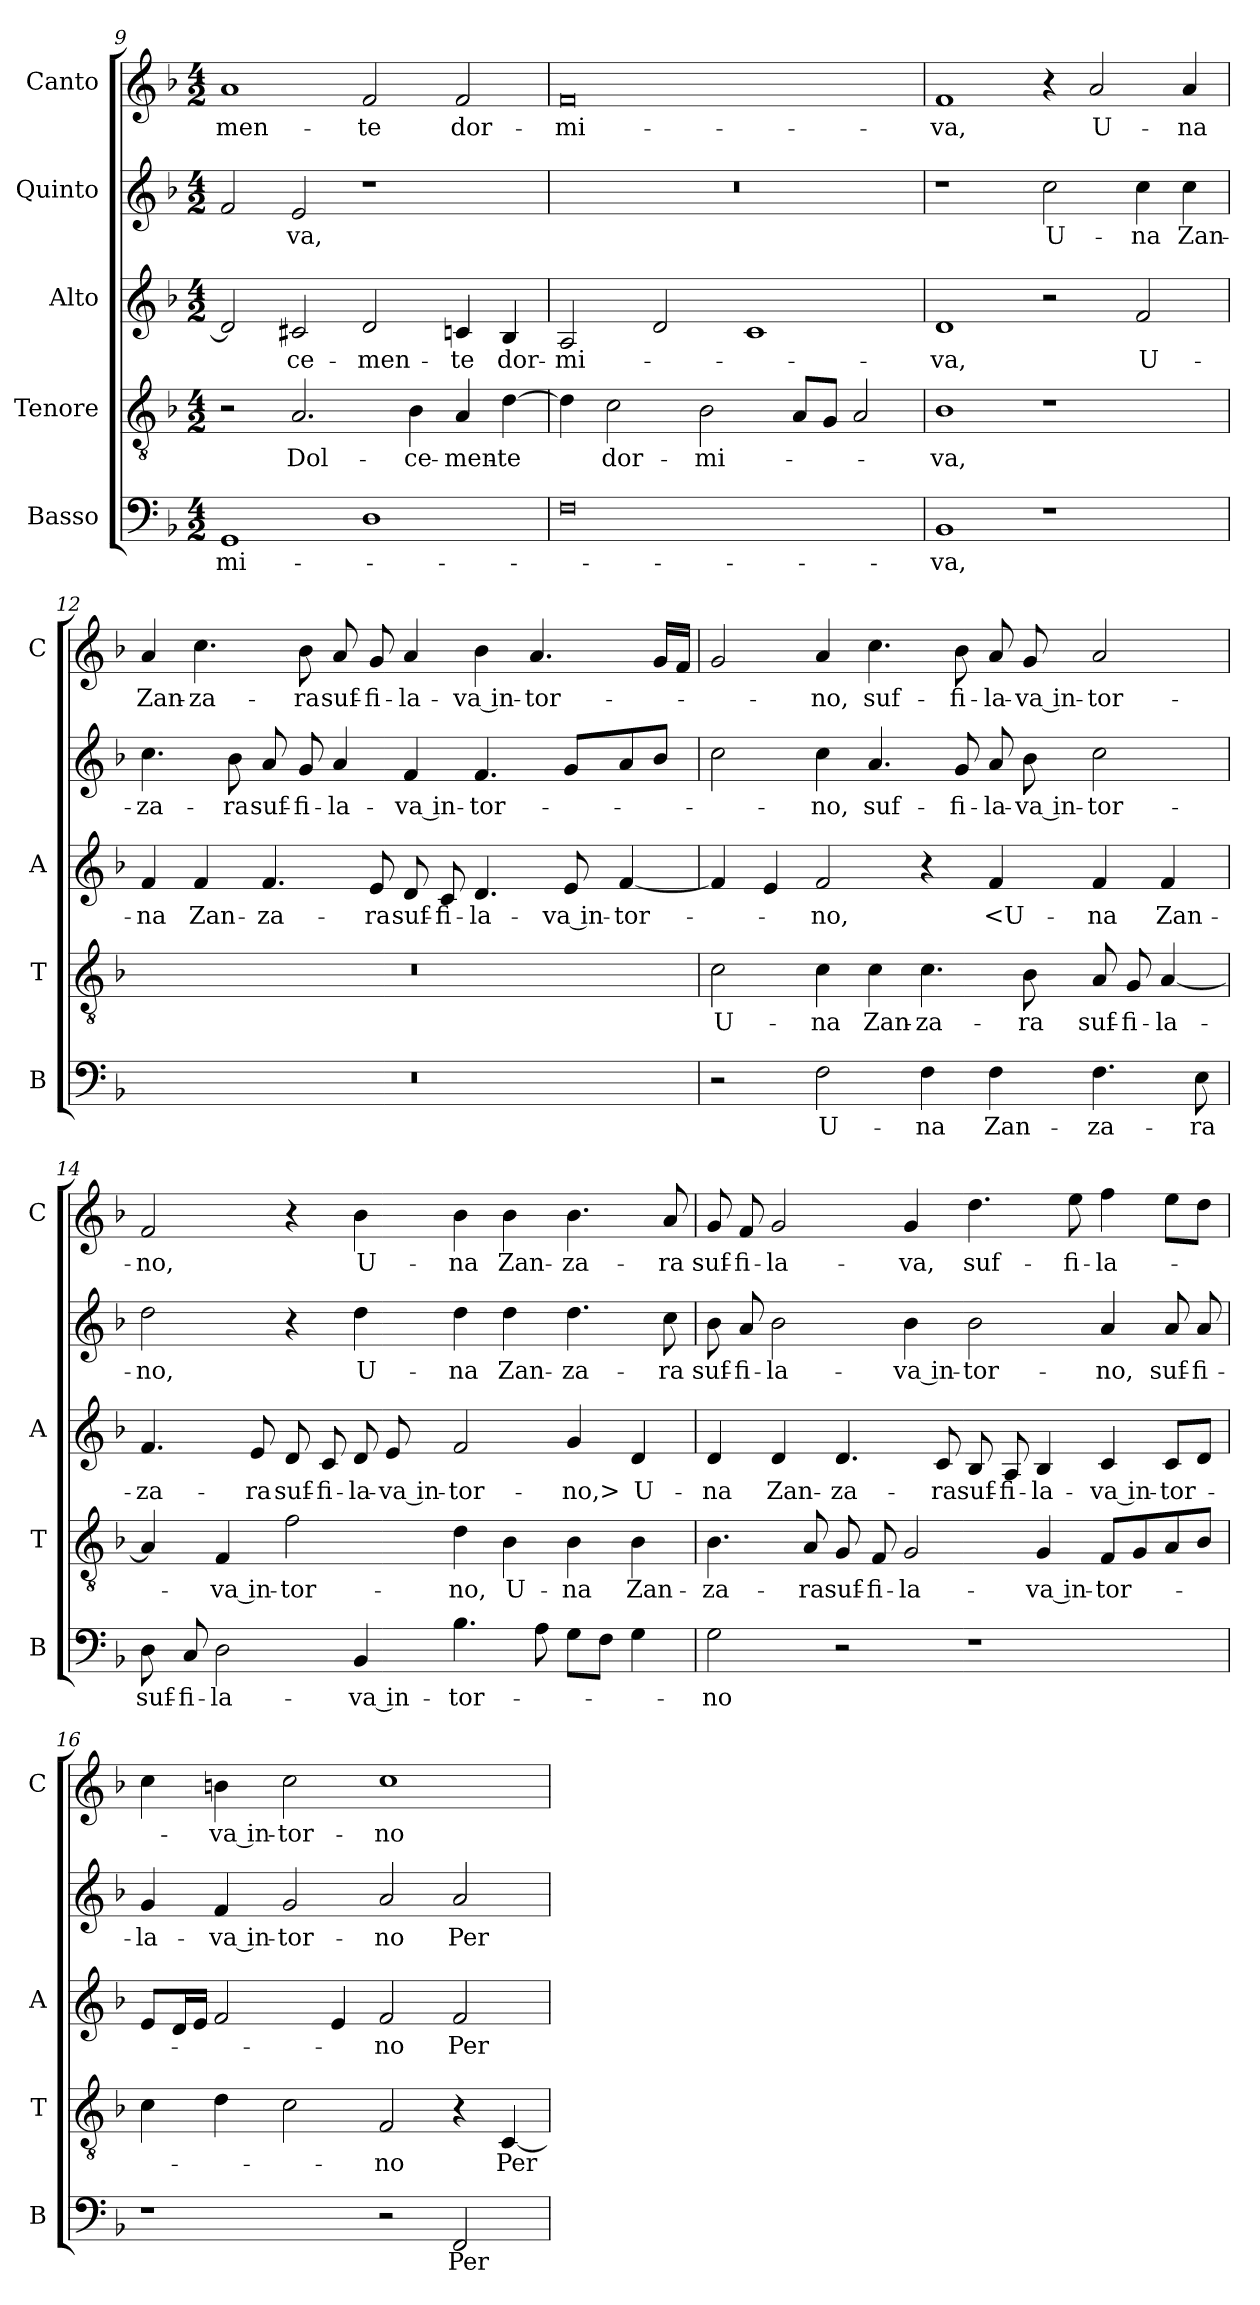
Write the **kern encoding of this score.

**kern	**text	**kern	**text	**kern	**text	**kern	**text	**kern	**text
*part5	*part5	*part4	*part4	*part3	*part3	*part2	*part2	*part1	*part1
*staff5	*staff5	*staff4	*staff4	*staff3	*staff3	*staff2	*staff2	*staff1	*staff1
*I"Basso	*	*I"Tenore	*	*I"Alto	*	*I"Quinto	*	*I"Canto	*
*I'B	*	*I'T	*	*I'A	*	*	*	*I'C	*
*clefF4	*	*clefGv2	*	*clefG2	*	*clefG2	*	*clefG2	*
*k[b-]	*	*k[b-]	*	*k[b-]	*	*k[b-]	*	*k[b-]	*
*F:	*	*F:	*	*F:	*	*F:	*	*F:	*
*M4/2	*	*M4/2	*	*M4/2	*	*M4/2	*	*M4/2	*
=9	=9	=9	=9	=9	=9	=9	=9	=9	=9
1GG	-mi-	2r	.	2d]	.	2f	.	1a	-men-
.	.	2.A	Dol-	2c#X	-ce-	2e	-va,	.	.
1D	.	.	.	2d	-men-	1r	.	2f	-te
.	.	4B-	-ce-	.	.	.	.	.	.
.	.	4A	-men-	4cn	-te	.	.	2f	dor-
.	.	[4d	-te	4B-	dor-	.	.	.	.
=10	=10	=10	=10	=10	=10	=10	=10	=10	=10
0F	.	4d]	.	2A	-mi-	0r	.	0f	-mi-
.	.	2c	dor-	.	.	.	.	.	.
.	.	.	.	2d	.	.	.	.	.
.	.	2B-	-mi-	.	.	.	.	.	.
.	.	.	.	1c	.	.	.	.	.
.	.	8AL	.	.	.	.	.	.	.
.	.	8GJ	.	.	.	.	.	.	.
.	.	2A	.	.	.	.	.	.	.
=11	=11	=11	=11	=11	=11	=11	=11	=11	=11
1BB-	-va,	1B-	-va,	1d	-va,	1r	.	1f	-va,
1r	.	1r	.	2r	.	2cc	U-	4r	.
.	.	.	.	.	.	.	.	2a	U-
.	.	.	.	2f	U-	4cc	-na	.	.
.	.	.	.	.	.	4cc	Zan-	4a	-na
=12	=12	=12	=12	=12	=12	=12	=12	=12	=12
0r	.	0r	.	4f	-na	4.cc	-za-	4a	Zan-
.	.	.	.	4f	Zan-	.	.	4.cc	-za-
.	.	.	.	.	.	8b-	-ra	.	.
.	.	.	.	4.f	-za-	8a	suf-	.	.
.	.	.	.	.	.	8g	-fi-	8b-	-ra
.	.	.	.	.	.	4a	-la-	8a	suf-
.	.	.	.	8e	-ra	.	.	8g	-fi-
.	.	.	.	8d	suf-	4f	-va in-	4a	-la-
.	.	.	.	8c	-fi-	.	.	.	.
.	.	.	.	4.d	-la-	4.f	-tor-	4b-	-va in-
.	.	.	.	.	.	.	.	4.a	-tor-
.	.	.	.	8e	-va in-	8gL	.	.	.
.	.	.	.	[4f	-tor-	8a	.	.	.
.	.	.	.	.	.	8b-J	.	16gLL	.
.	.	.	.	.	.	.	.	16fJJ	.
=13	=13	=13	=13	=13	=13	=13	=13	=13	=13
2r	.	2c	U-	4f]	.	2cc	.	2g	.
.	.	.	.	4e	.	.	.	.	.
2F	U-	4c	-na	2f	-no,	4cc	-no,	4a	-no,
.	.	4c	Zan-	.	.	4.a	suf-	4.cc	suf-
4F	-na	4.c	-za-	4r	.	.	.	.	.
.	.	.	.	.	.	8g	-fi-	8b-	-fi-
4F	Zan-	.	.	4f	<U-	8a	-la-	8a	-la-
.	.	8B-	-ra	.	.	8b-	-va in-	8g	-va in-
4.F	-za-	8A	suf-	4f	-na	2cc	-tor-	2a	-tor-
.	.	8G	-fi-	.	.	.	.	.	.
.	.	[4A	-la-	4f	Zan-	.	.	.	.
8E	-ra	.	.	.	.	.	.	.	.
=14	=14	=14	=14	=14	=14	=14	=14	=14	=14
8D	suf-	4A]	.	4.f	-za-	2dd	-no,	2f	-no,
8C	-fi-	.	.	.	.	.	.	.	.
2D	-la-	4F	-va in-	.	.	.	.	.	.
.	.	.	.	8e	-ra	.	.	.	.
.	.	2f	-tor-	8d	suf-	4r	.	4r	.
.	.	.	.	8c	-fi-	.	.	.	.
4BB-	-va in-	.	.	8d	-la-	4dd	U-	4b-	U-
.	.	.	.	8e	-va in-	.	.	.	.
4.B-	-tor-	4d	-no,	2f	-tor-	4dd	-na	4b-	-na
.	.	4B-	U-	.	.	4dd	Zan-	4b-	Zan-
8A	.	.	.	.	.	.	.	.	.
8GL	.	4B-	-na	4g	-no,>	4.dd	-za-	4.b-	-za-
8FJ	.	.	.	.	.	.	.	.	.
4G	.	4B-	Zan-	4d	U-	.	.	.	.
.	.	.	.	.	.	8cc	-ra	8a	-ra
=15	=15	=15	=15	=15	=15	=15	=15	=15	=15
2G	-no	4.B-	-za-	4d	-na	8b-	suf-	8g	suf-
.	.	.	.	.	.	8a	-fi-	8f	-fi-
.	.	.	.	4d	Zan-	2b-	-la-	2g	-la-
.	.	8A	-ra	.	.	.	.	.	.
2r	.	8G	suf-	4.d	-za-	.	.	.	.
.	.	8F	-fi-	.	.	.	.	.	.
.	.	2G	-la-	.	.	4b-	-va in-	4g	-va,
.	.	.	.	8c	-ra	.	.	.	.
1r	.	.	.	8B-	suf-	2b-	-tor-	4.dd	suf-
.	.	.	.	8A	-fi-	.	.	.	.
.	.	4G	-va in-	4B-	-la-	.	.	.	.
.	.	.	.	.	.	.	.	8ee	-fi-
.	.	8FL	-tor-	4c	-va in-	4a	-no,	4ff	-la-
.	.	8G	.	.	.	.	.	.	.
.	.	8A	.	8cL	-tor-	8a	suf-	8eeL	.
.	.	8B-J	.	8dJ	.	8a	-fi-	8ddJ	.
=16	=16	=16	=16	=16	=16	=16	=16	=16	=16
1r	.	4c	.	8eL	.	4g	-la-	4cc	.
.	.	.	.	16dL	.	.	.	.	.
.	.	.	.	16eJJ	.	.	.	.	.
.	.	4d	.	2f	.	4f	-va in-	4bn	-va in-
.	.	2c	.	.	.	2g	-tor-	2cc	-tor-
.	.	.	.	4e	.	.	.	.	.
2r	.	2F	-no	2f	-no	2a	-no	1cc	-no
2FF	Per	4r	.	2f	Per	2a	Per	.	.
.	.	[4C	Per	.	.	.	.	.	.
=	=	=	=	=	=	=	=	=	=
*-	*-	*-	*-	*-	*-	*-	*-	*-	*-
